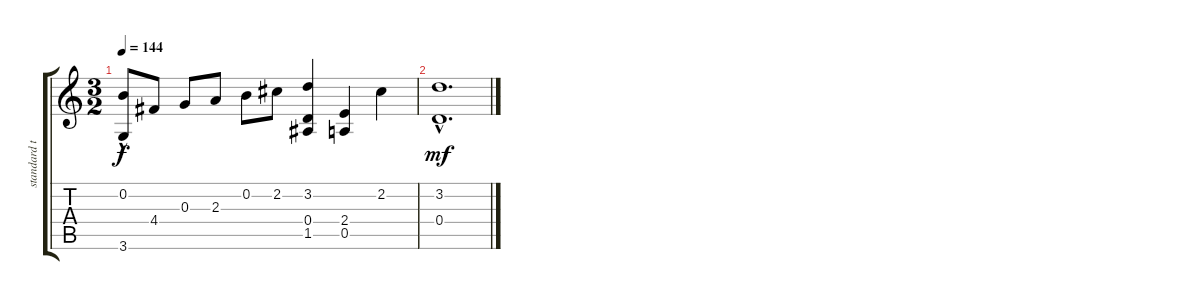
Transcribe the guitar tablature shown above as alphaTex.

\track ("standard tuning" "standard t") {instrument acousticguitarnylon}
\staff {score tabs}
\tuning (E4 B3 G3 D3 A2 E2) {hide}
\ts (3 2)
\tempo 144
\clef g2
\ks c
(0.2 3.6{hac}).8{dy f} 4.4.8 0.3.8 2.3.8 0.2.8 2.2.8 (3.2 0.4 1.5).4 (2.4 0.5).4 2.2.4 |
(3.2{hac} 0.4{hac}).1{d dy mf}
